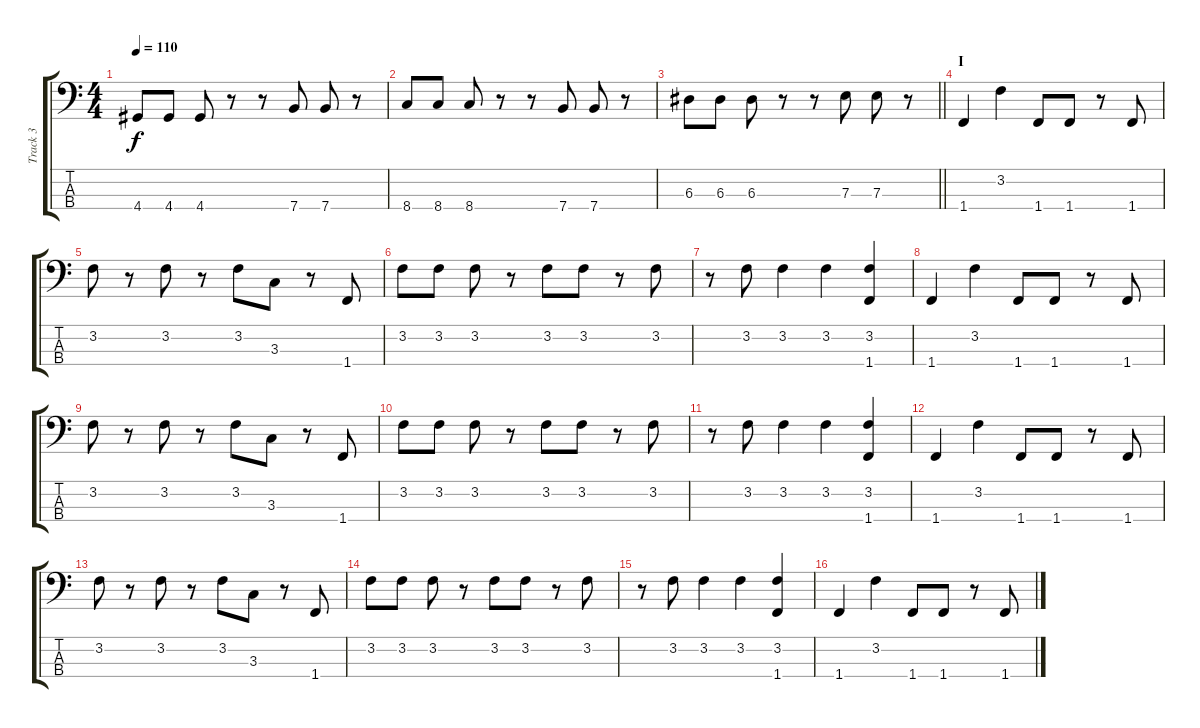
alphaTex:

\track ("Track 3" "Track 3") {instrument electricbassfinger}
\staff {score tabs}
\tuning (G2 D2 A1 E1) {hide}
\ts (4 4)
\tempo 110
\clef f4
\ks c
4.4.8{dy f} 4.4.8 4.4.8 r.8 r.8 7.4.8 7.4.8 r.8 |
8.4.8 8.4.8 8.4.8 r.8 r.8 7.4.8 7.4.8 r.8 |
\barLineRight lightlight
6.3.8 6.3.8 6.3.8 r.8 r.8 7.3.8 7.3.8 r.8 |
\section ("" "I")
1.4.4 3.2.4 1.4.8 1.4.8 r.8 1.4.8 |
3.2.8 r.8 3.2.8 r.8 3.2.8 3.3.8 r.8 1.4.8 |
3.2.8 3.2.8 3.2.8 r.8 3.2.8 3.2.8 r.8 3.2.8 |
r.8 3.2.8 3.2.4 3.2.4 (3.2 1.4).4 |
1.4.4 3.2.4 1.4.8 1.4.8 r.8 1.4.8 |
3.2.8 r.8 3.2.8 r.8 3.2.8 3.3.8 r.8 1.4.8 |
3.2.8 3.2.8 3.2.8 r.8 3.2.8 3.2.8 r.8 3.2.8 |
r.8 3.2.8 3.2.4 3.2.4 (3.2 1.4).4 |
1.4.4 3.2.4 1.4.8 1.4.8 r.8 1.4.8 |
3.2.8 r.8 3.2.8 r.8 3.2.8 3.3.8 r.8 1.4.8 |
3.2.8 3.2.8 3.2.8 r.8 3.2.8 3.2.8 r.8 3.2.8 |
r.8 3.2.8 3.2.4 3.2.4 (3.2 1.4).4 |
1.4.4 3.2.4 1.4.8 1.4.8 r.8 1.4.8
